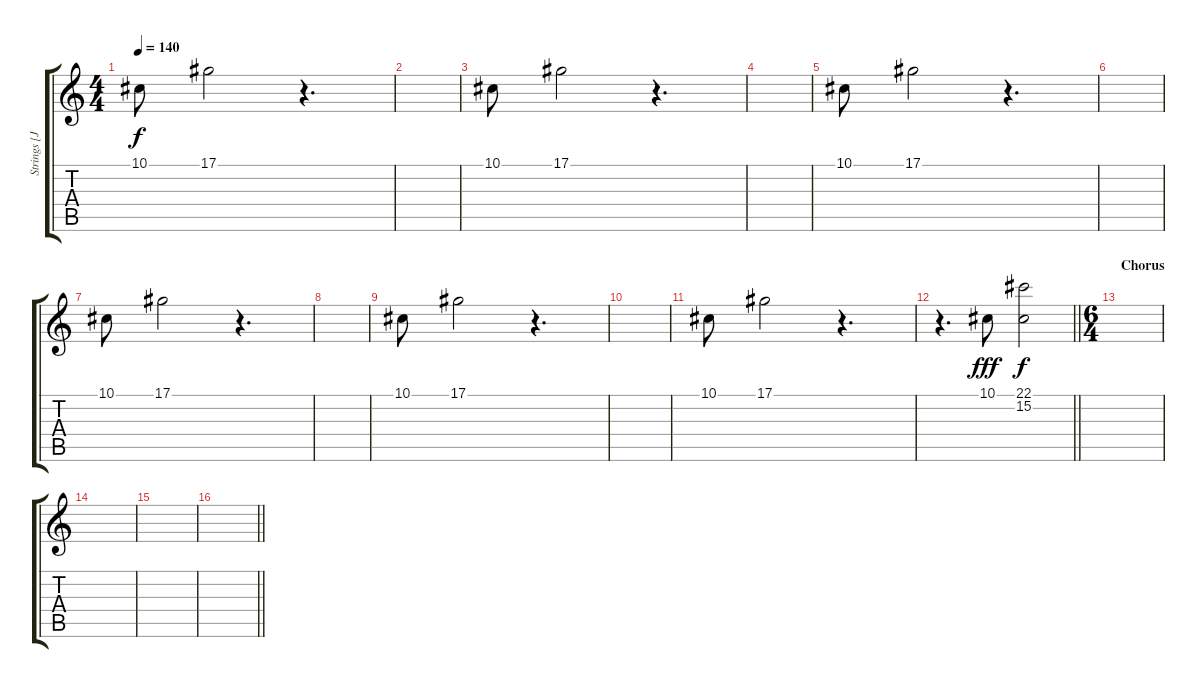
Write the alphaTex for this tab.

\track ("Strings [Joe Hahn]" "Strings [J") {instrument stringensemble1}
\staff {score tabs}
\tuning (Eb4 Bb3 Gb3 Db3 Ab2 Db2) {hide}
\ts (4 4)
\tempo 140
\clef g2
\ks c
10.1.8{dy f} 17.1.2 r.4{d} |
|
10.1.8 17.1.2 r.4{d} |
|
10.1.8 17.1.2 r.4{d} |
|
10.1.8 17.1.2 r.4{d} |
|
10.1.8 17.1.2 r.4{d} |
|
10.1.8 17.1.2 r.4{d} |
\barLineRight lightlight
r.4{d} 10.1.8{dy fff} (22.1 15.2).2{dy f} |
\ts (6 4)
\section ("" "Chorus")
|
|
|
\barLineRight lightlight
